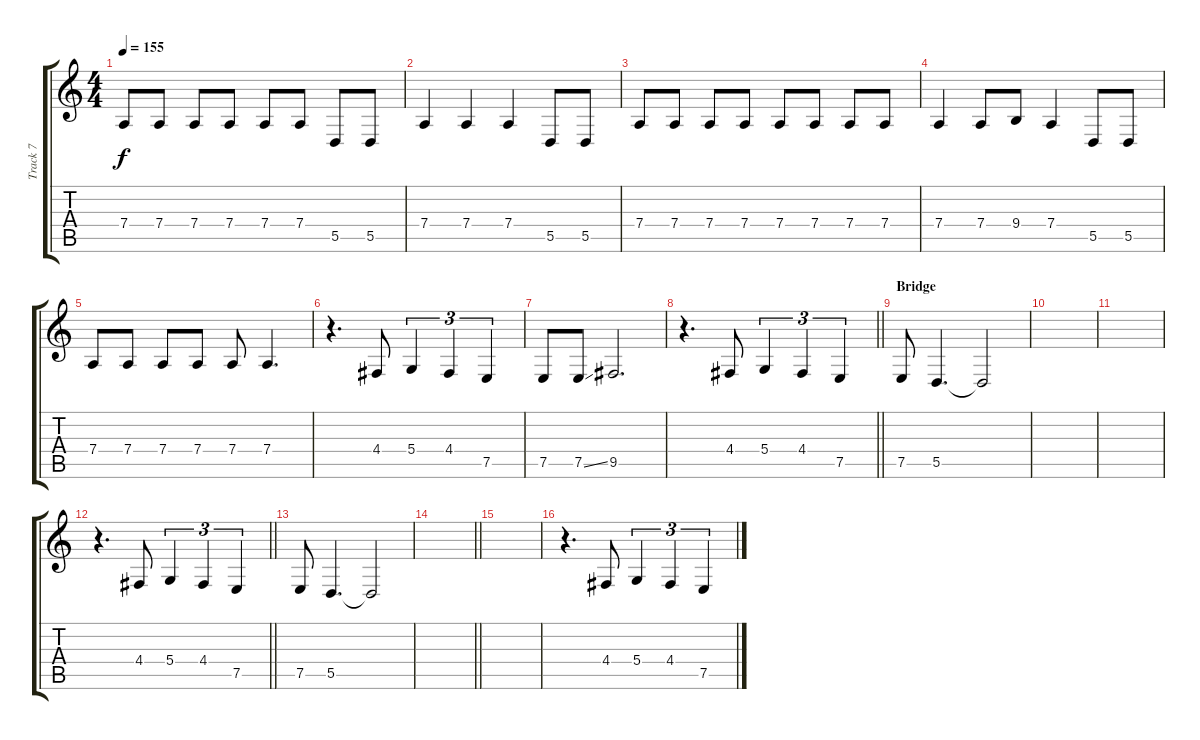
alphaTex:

\track ("Track 7" "Track 7") {instrument clarinet}
\staff {score tabs}
\tuning (E4 B3 G3 D3 A2 E2) {hide}
\ts (4 4)
\tempo 155
\clef g2
\ks c
7.4.8{dy f} 7.4.8 7.4.8 7.4.8 7.4.8 7.4.8 5.5.8 5.5.8 |
7.4.4 7.4.4 7.4.4 5.5.8 5.5.8 |
7.4.8 7.4.8 7.4.8 7.4.8 7.4.8 7.4.8 7.4.8 7.4.8 |
7.4.4 7.4.8 9.4.8 7.4.4 5.5.8 5.5.8 |
7.4.8 7.4.8 7.4.8 7.4.8 7.4.8 7.4.4{d} |
r.4{d} 4.4.8 5.4.4{tu (3 2)} 4.4.4{tu (3 2)} 7.5.4{tu (3 2)} |
7.5.8 7.5{ss}.8 9.5.2{d} |
\barLineRight lightlight
r.4{d} 4.4.8 5.4.4{tu (3 2)} 4.4.4{tu (3 2)} 7.5.4{tu (3 2)} |
\section ("" "Bridge")
7.5.8 5.5.4{d} 5.5{t}.2 |
|
|
\barLineRight lightlight
r.4{d} 4.4.8 5.4.4{tu (3 2)} 4.4.4{tu (3 2)} 7.5.4{tu (3 2)} |
7.5.8 5.5.4{d} 5.5{t}.2 |
\barLineRight lightlight
|
|
r.4{d} 4.4.8 5.4.4{tu (3 2)} 4.4.4{tu (3 2)} 7.5.4{tu (3 2)}
